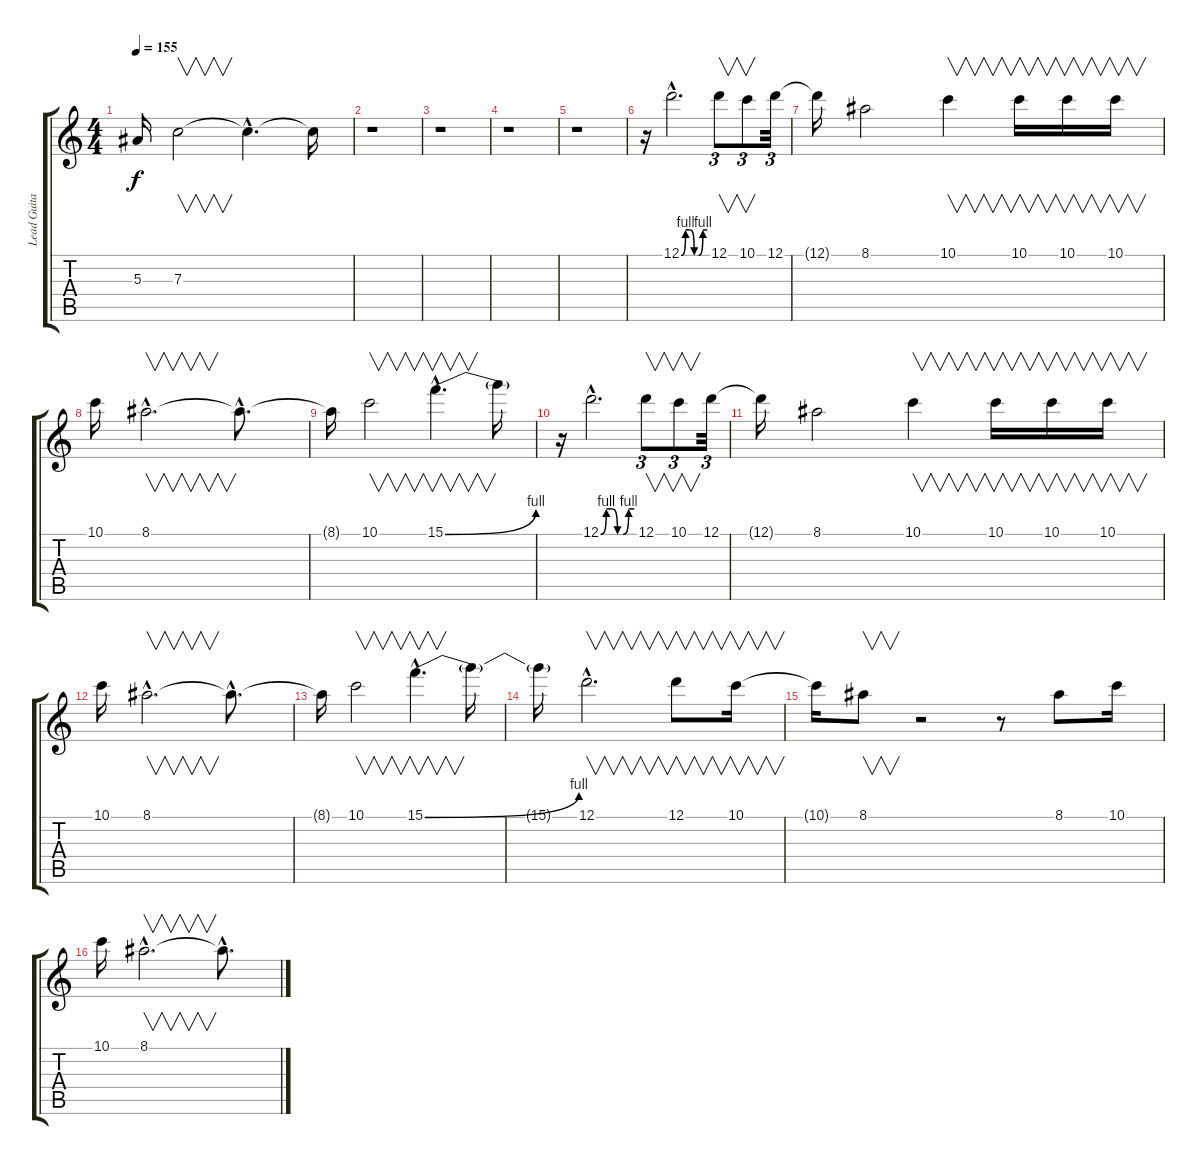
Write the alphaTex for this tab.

\track ("Lead Guitar Delay" "Lead Guita") {instrument distortionguitar}
\staff {score tabs}
\tuning (D4 A3 F3 C3 G2 D2) {hide}
\ts (4 4)
\tempo 155
\clef g2
\ks c
5.3{t}.16{dy f} 7.3.2{v} 7.3{hac t}.4{d} 7.3{t}.16 |
r.1 |
r.1 |
r.1 |
r.1 |
r.16 12.1{be (custom 0 0 10 4 20 4 30 0 40 0 50 4 60 4) hac}.2{d volume 16 balance 10} 12.1.8{v tu (3 2)} 10.1.8{v tu (3 2)} 12.1.32{tu (3 2)} |
12.1{t}.16 8.1.2 10.1.4{v} 10.1.16{v} 10.1.16{v} 10.1.16{v} |
10.1.16 8.1{hac}.2{v d} 8.1{hac t}.8{d} |
8.1{t}.16 10.1.2{v} 15.1{be (bend 0 0 60 4) hac}.4{v d} 15.1{t}.16 |
r.16 12.1{be (custom 0 0 10 4 20 4 30 0 40 0 50 4 60 4) hac}.2{d volume 16 balance 10} 12.1.8{v tu (3 2)} 10.1.8{v tu (3 2)} 12.1.32{tu (3 2)} |
12.1{t}.16 8.1.2 10.1.4{v} 10.1.16{v} 10.1.16{v} 10.1.16{v} |
10.1.16 8.1{hac}.2{v d} 8.1{hac t}.8{d} |
8.1{t}.16 10.1.2{v} 15.1{be (bend 0 0 60 4) hac}.4{v d} 15.1{t}.16 |
15.1{t}.16 12.1{hac}.2{v d} 12.1.8{v} 10.1.16{v} |
10.1{t}.16 8.1.8{v} r.2 r.8 8.1.8 10.1.16 |
10.1.16 8.1{hac}.2{v d} 8.1{hac t}.8{d}
